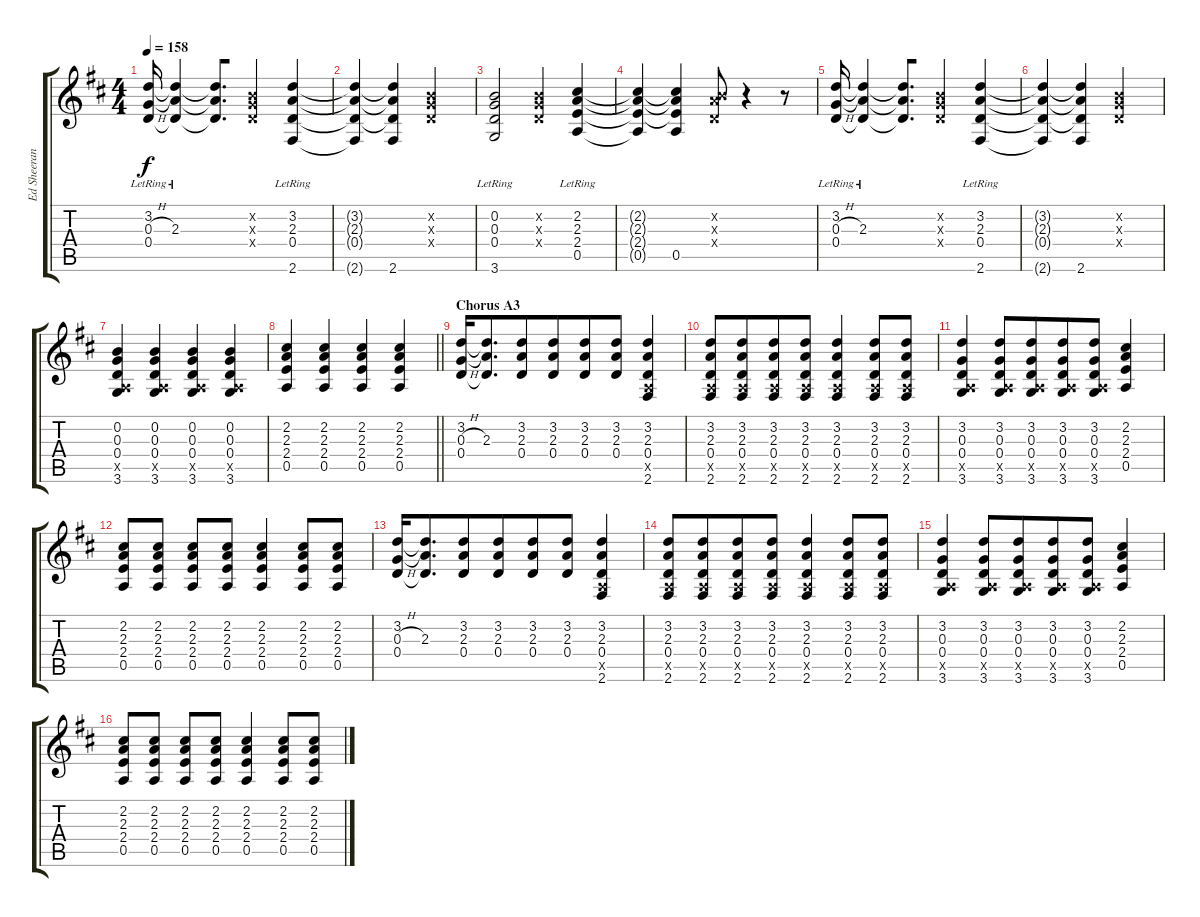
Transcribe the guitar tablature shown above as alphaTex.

\track ("Ed Sheeran Acoustic Guitar" "Ed Sheeran") {instrument acousticguitarsteel}
\staff {score tabs}
\tuning (E4 B3 G3 D3 A2 E2) {hide}
\ts (4 4)
\tempo 158
\clef g2
\ks d
(3.2{lr} 0.3{h lr} 0.4{lr}).16{dy f} (3.2{t} 2.3{lr} 0.4{t}).4 (3.2{t} 2.3{t} 0.4{t}).8{d beam merge} (0.2{x} 0.3{x} 0.4{x}).4{beam merge} (3.2{lr} 2.3{lr} 0.4{lr} 2.6{lr}).4 |
(3.2{t} 2.3{t} 0.4{t} 2.6{t}).4{beam merge} (3.2{t} 2.3{t} 0.4{t} 2.6).4{beam merge} (0.2{x} 0.3{x} 0.4{x}).2 |
(0.2{lr} 0.3{lr} 0.4{lr} 3.6).2 (0.2{x} 0.3{x} 0.4{x}).4{beam merge} (2.2{lr} 2.3{lr} 2.4{lr} 0.5{lr}).4 |
(2.2{t} 2.3{t} 2.4{t} 0.5{t}).4 (2.2{t} 2.3{t} 2.4{t} 0.5).4 (0.2{x} 2.3{x} 0.4{x}).8{beam merge} r.4 r.8 |
(3.2{lr} 0.3{h lr} 0.4{lr}).16 (3.2{t} 2.3{lr} 0.4{t}).4 (3.2{t} 2.3{t} 0.4{t}).8{d beam merge} (0.2{x} 0.3{x} 0.4{x}).4{beam merge} (3.2{lr} 2.3{lr} 0.4{lr} 2.6{lr}).4 |
(3.2{t} 2.3{t} 0.4{t} 2.6{t}).4{beam merge} (3.2{t} 2.3{t} 0.4{t} 2.6).4{beam merge} (0.2{x} 0.3{x} 0.4{x}).2 |
(0.2 0.3 0.4 0.5{x} 3.6).4 (0.2 0.3 0.4 0.5{x} 3.6).4{beam merge} (0.2 0.3 0.4 0.5{x} 3.6).4 (0.2 0.3 0.4 0.5{x} 3.6).4 |
\barLineRight lightlight
(2.2 2.3 2.4 0.5).4 (2.2 2.3 2.4 0.5).4{beam merge} (2.2 2.3 2.4 0.5).4 (2.2 2.3 2.4 0.5).4 |
\section ("" "Chorus A3")
(3.2 0.3{h} 0.4).16 (3.2{t} 2.3 0.4{t}).8{d beam merge} (3.2 2.3 0.4).8 (3.2 2.3 0.4).8{beam merge} (3.2 2.3 0.4).8{beam merge} (3.2 2.3 0.4).8 (3.2 2.3 0.4 0.5{x} 2.6).4 |
(3.2 2.3 0.4 0.5{x} 2.6).8{beam merge} (3.2 2.3 0.4 0.5{x} 2.6).8{beam merge} (3.2 2.3 0.4 0.5{x} 2.6).8 (3.2 2.3 0.4 0.5{x} 2.6).8 (3.2 2.3 0.4 0.5{x} 2.6).4 (3.2 2.3 0.4 0.5{x} 2.6).8{beam merge} (3.2 2.3 0.4 0.5{x} 2.6).8 |
(3.2 0.3 0.4 0.5{x} 3.6).4{beam merge} (3.2 0.3 0.4 0.5{x} 3.6).8 (3.2 0.3 0.4 0.5{x} 3.6).8{beam merge} (3.2 0.3 0.4 0.5{x} 3.6).8{beam merge} (3.2 0.3 0.4 0.5{x} 3.6).8{beam merge} (2.2 2.3 2.4 0.5).4 |
(2.2 2.3 2.4 0.5).8{beam merge} (2.2 2.3 2.4 0.5).8 (2.2 2.3 2.4 0.5).8{beam merge} (2.2 2.3 2.4 0.5).8{beam merge} (2.2 2.3 2.4 0.5).4{beam merge} (2.2 2.3 2.4 0.5).8 (2.2 2.3 2.4 0.5).8 |
(3.2 0.3{h} 0.4).16 (3.2{t} 2.3 0.4{t}).8{d beam merge} (3.2 2.3 0.4).8 (3.2 2.3 0.4).8{beam merge} (3.2 2.3 0.4).8{beam merge} (3.2 2.3 0.4).8 (3.2 2.3 0.4 0.5{x} 2.6).4 |
(3.2 2.3 0.4 0.5{x} 2.6).8{beam merge} (3.2 2.3 0.4 0.5{x} 2.6).8{beam merge} (3.2 2.3 0.4 0.5{x} 2.6).8 (3.2 2.3 0.4 0.5{x} 2.6).8 (3.2 2.3 0.4 0.5{x} 2.6).4 (3.2 2.3 0.4 0.5{x} 2.6).8{beam merge} (3.2 2.3 0.4 0.5{x} 2.6).8 |
(3.2 0.3 0.4 0.5{x} 3.6).4{beam merge} (3.2 0.3 0.4 0.5{x} 3.6).8 (3.2 0.3 0.4 0.5{x} 3.6).8{beam merge} (3.2 0.3 0.4 0.5{x} 3.6).8{beam merge} (3.2 0.3 0.4 0.5{x} 3.6).8{beam merge} (2.2 2.3 2.4 0.5).4 |
(2.2 2.3 2.4 0.5).8{beam merge} (2.2 2.3 2.4 0.5).8 (2.2 2.3 2.4 0.5).8{beam merge} (2.2 2.3 2.4 0.5).8{beam merge} (2.2 2.3 2.4 0.5).4{beam merge} (2.2 2.3 2.4 0.5).8 (2.2 2.3 2.4 0.5).8
